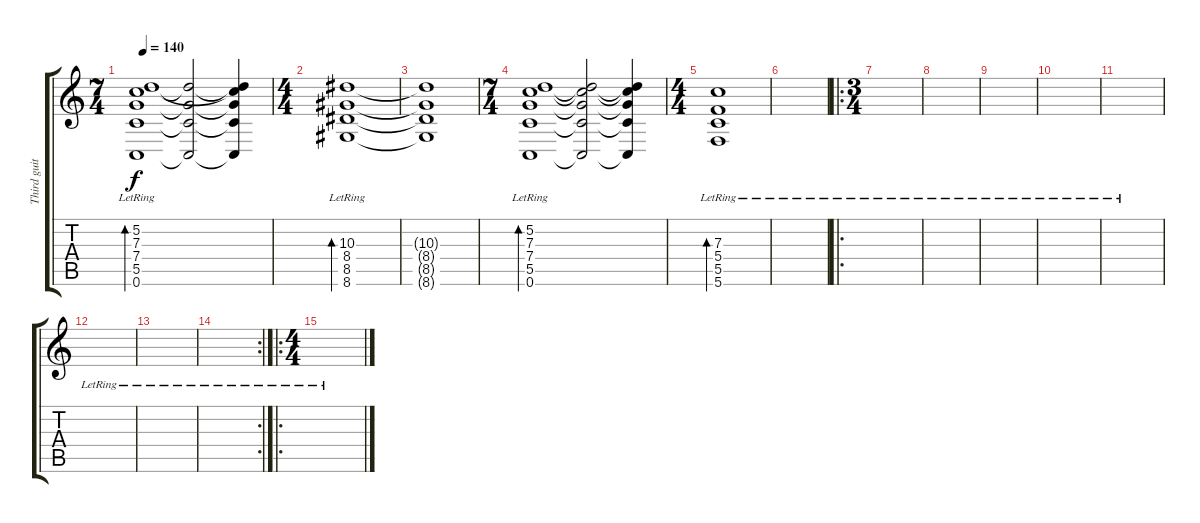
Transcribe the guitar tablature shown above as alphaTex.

\track ("Third guitar" "Third guit") {instrument acousticguitarsteel}
\staff {score tabs}
\tuning (D4 A3 F3 C3 G2 C2) {hide}
\ts (7 4)
\tempo 140
\clef g2
\ks c
(5.2{lr} 7.3 7.4 5.5 0.6).1{bd 60 dy f} (5.2{t} 7.4{t} 5.5{t} 0.6{t}).2 (5.2{t} 7.3{t} 7.4{t} 5.5{t} 0.6{t}).4 |
\ts (4 4)
(10.3{lr} 8.4 8.5 8.6).1{bd 60} |
(10.3{t} 8.4{t} 8.5{t} 8.6{t}).1 |
\ts (7 4)
(5.2{lr} 7.3 7.4 5.5 0.6).1{bd 60} (5.2{t} 7.3{t} 7.4{t} 5.5{t} 0.6{t}).2 (5.2{t} 7.3{t} 7.4{t} 5.5{t} 0.6{t}).4 |
\ts (4 4)
(7.3{lr} 5.4 5.5 5.6).1{bd 60} |
|
\ro
\ts (3 4)
|
|
|
|
|
|
|
\rc 2
|
\ro
\ts (4 4)
